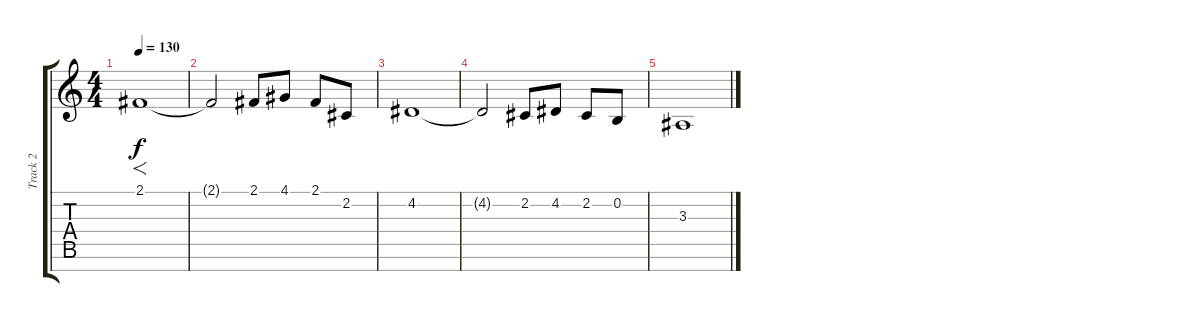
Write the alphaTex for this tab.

\track ("Track 2" "Track 2") {instrument violin}
\staff {score tabs}
\tuning (E4 B3 G3 D3 A2 E2 B1) {hide}
\ts (4 4)
\tempo 130
\clef g2
\ks c
2.1.1{f dy f} |
2.1{t}.2 2.1.8 4.1.8 2.1.8 2.2.8 |
4.2.1 |
4.2{t}.2 2.2.8 4.2.8 2.2.8 0.2.8 |
3.3.1
